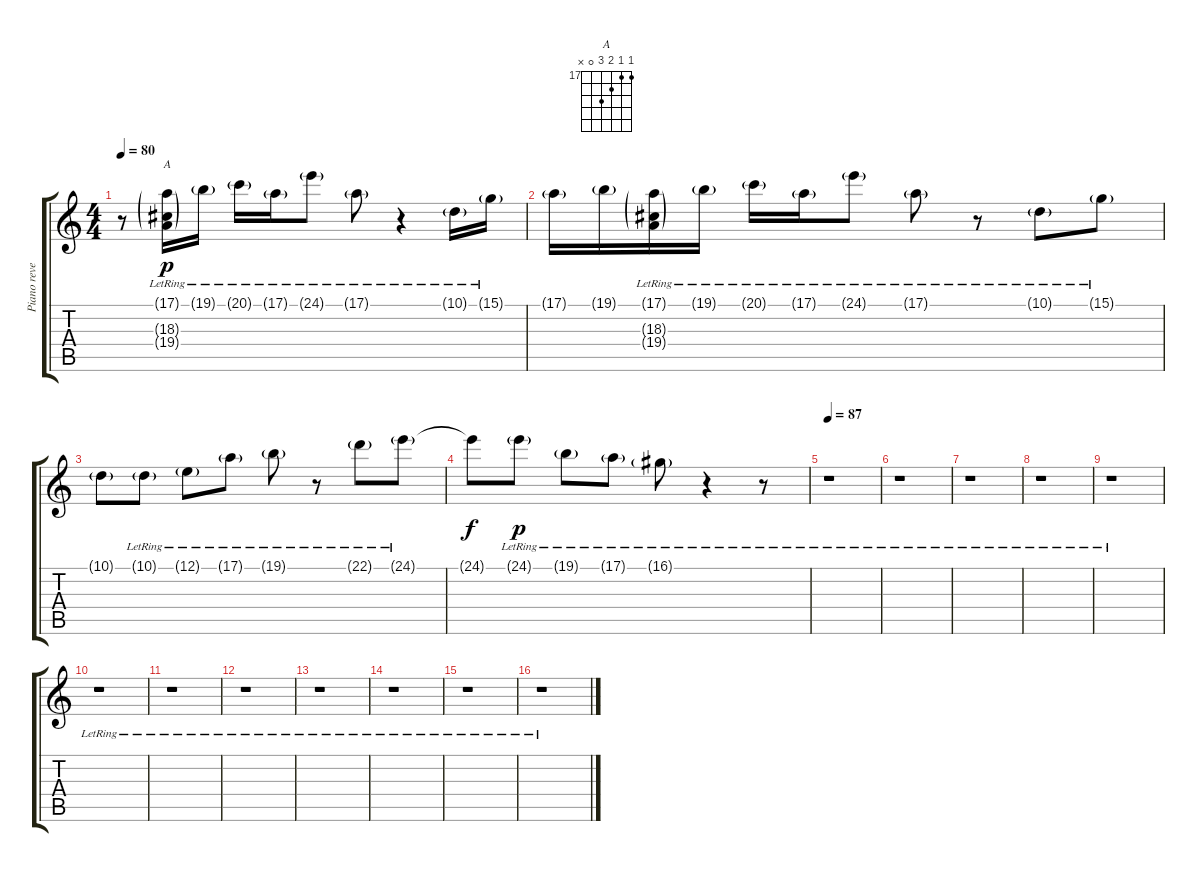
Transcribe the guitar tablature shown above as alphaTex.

\track ("Piano reverb 2" "Piano reve") {instrument brightacousticpiano}
\staff {score tabs}
\tuning (E4 B3 G3 D3 A2 E2) {hide}
\chord ("A" 17 17 18 19 0 x) {firstfret 17}
\ts (4 4)
\tempo 80
\clef g2
\ks c
r.8{dy p instrument brightacousticpiano} (17.1{g lr} 18.3{g} 19.4{g lr}).16{ch "A"} 19.1{g lr}.16 20.1{g lr}.16 17.1{g lr}.16 24.1{g lr}.8 17.1{g lr}.8 r.4 10.1{g lr}.16 15.1{g lr}.16 |
17.1{g}.16 19.1{g}.16 (17.1{g lr} 18.3{g lr} 19.4{g lr}).16 19.1{g lr}.16 20.1{g lr}.16 17.1{g lr}.16 24.1{g lr}.8 17.1{g lr}.8 r.8 10.1{g lr}.8 15.1{g lr}.8 |
10.1{g}.8 10.1{g lr}.8 12.1{g lr}.8 17.1{g lr}.8 19.1{g lr}.8 r.8 22.1{g lr}.8 24.1{g lr}.8 |
24.1{t}.8{dy f} 24.1{g lr}.8{dy p} 19.1{g lr}.8 17.1{g lr}.8 16.1{g lr}.8 r.4 r.8 |
\tempo 87
r.1 |
r.1 |
r.1 |
r.1 |
r.1 |
r.1 |
r.1 |
r.1 |
r.1 |
r.1 |
r.1 |
r.1
